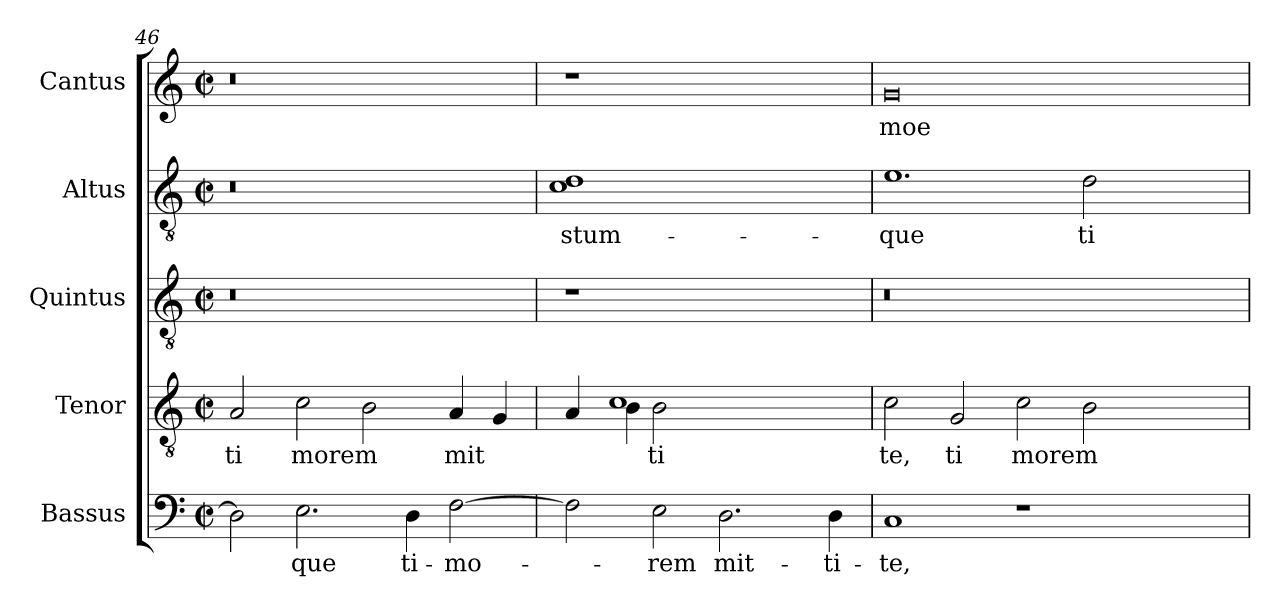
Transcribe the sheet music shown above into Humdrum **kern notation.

**kern	**text	**kern	**text	**kern	**kern	**text	**kern	**text
*part5	*part5	*part4	*part4	*part3	*part2	*part2	*part1	*part1
*staff5	*staff5	*staff4	*staff4	*staff3	*staff2	*staff2	*staff1	*staff1
*I"Bassus	*	*I"Tenor	*	*I"Quintus	*I"Altus	*	*I"Cantus	*
*clefF4	*	*clefGv2	*	*clefGv2	*clefGv2	*	*clefG2	*
*M2/2	*	*M2/2	*	*M2/2	*M2/2	*	*M2/2	*
*met(c|)	*	*met(c|)	*	*met(c|)	*met(c|)	*	*met(c|)	*
=46	=46	=46	=46	=46	=46	=46	=46	=46
!	!	!	!LO:LY:b:cj	!	!	!	!	!
2D\]	.	2A/	ti	0r	0r	.	0r	.
!	!LO:LY:b:cj	!	!LO:LY:b	!	!	!	!	!
2.E\	-que	2c\	morem	.	.	.	.	.
.	.	2B\	.	.	.	.	.	.
!	!LO:LY:b:cj	!	!	!	!	!	!	!
4D\	ti-	.	.	.	.	.	.	.
!	!LO:LY:b	!	!LO:LY:b	!	!	!	!	!
[>2F\	-mo-	4A/	mit	.	.	.	.	.
.	.	4G/	.	.	.	.	.	.
=47	=47	=47	=47	=47	=47	=47	=47	=47
*	*	*^	*	*	*	*	*	*
!	!	!	!	!	!	!	!LO:LY:b:cj	!	!
2F\]	.	4A/	4ryy	.	1r	1c 1d	-stum-	1r	.
.	.	1c	4B\	.	.	.	.	.	.
!	!LO:LY:b:cj	!	!	!LO:LY:b:cj	!	!	!	!	!
2E\	-rem	.	2B\	ti	.	.	.	.	.
!	!LO:LY:b:cj	!	!	!	!	!	!	!	!
2.D\	mit-	.	2.ryy	.	1ryy	1ryy	.	1ryy	.
.	.	2.ryy	.	.	.	.	.	.	.
!	!LO:LY:b:cj	!	!	!	!	!	!	!	!
4D\	-ti-	.	4ryy	.	.	.	.	.	.
=48	=48	=48	=48	=48	=48	=48	=48	=48	=48
!	!LO:LY:b:cj	!	!	!LO:LY:b:cj	!	!	!LO:LY:b:cj	!	!LO:LY:b:cj
*	*	*v	*v	*	*	*	*	*	*
1C	-te,	2c\	te,	0r	1.e	-que	0g	moe
!	!	!	!LO:LY:b:cj	!	!	!	!	!
.	.	2G/	ti	.	.	.	.	.
!LO:N:vis=1	!	!	!LO:LY:b	!	!	!	!	!
0r	.	2c\	morem	.	.	.	.	.
!	!	!	!	!	!	!LO:LY:b:cj	!	!
.	.	2B\	.	.	2d\	ti-	.	.
.	.	1ryy	.	1ryy	1ryy	.	1ryy	.
=	=	=	=	=	=	=	=	=
*-	*-	*-	*-	*-	*-	*-	*-	*-
